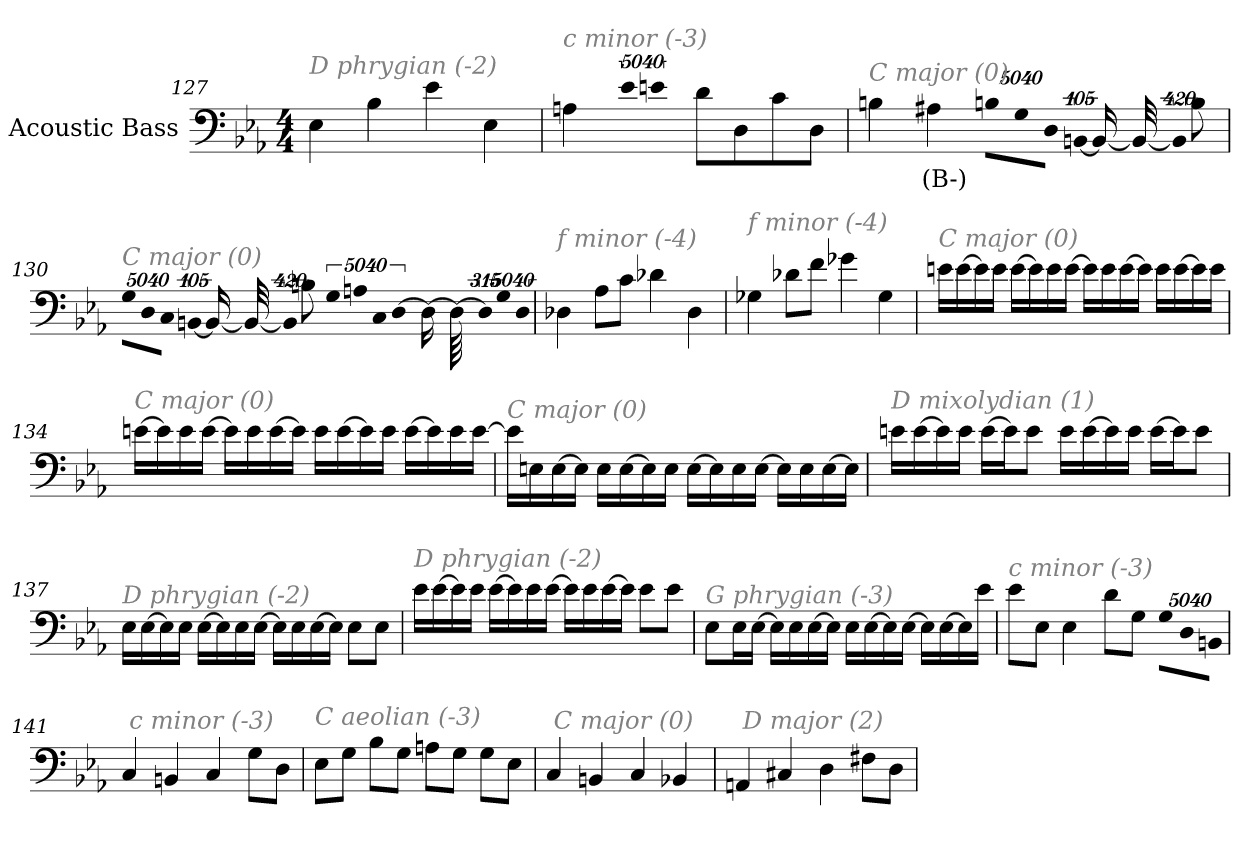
**kern	**text
*part1	*part1
*staff1	*staff1
*I"Acoustic Bass	*
*clefF4	*
*ITrd7c12	*
*k[b-e-a-]	*
*E-:	*
*M4/4	*
=127	=127
!LO:TX:i:color=#808080:t=D phrygian (-2)	!
4EE-	.
4BB-	.
4E-	.
4EE-	.
=128	=128
!LO:TX:i:color=#808080:t=c minor (-3)	!
4AAn	.
!LO:N:vis=8	!
40320%3347E-	.
!LO:N:vis=4	!
20160%3347En	.
8DL	.
8DD	.
8C	.
8DDJ	.
=129	=129
!LO:TX:i:color=#808080:t=C major (0)	!
4BBn	.
4AA#Xi	(B-)
!LO:N:vis=8	!
40320%3347BBnL	.
!LO:N:vis=8	!
40320%3347GG	.
!LO:N:vis=8	!
40320%3347DDJ	.
!LO:N:vis=1024	!
[13440%13BBBnL	.
16BBBL_	.
32BBBL_	.
!LO:N:vis=1024%31	!
13440%407BBBL]	.
8BBJ	.
=130	=130
!LO:TX:i:color=#808080:t=C major (0)	!
!LO:N:vis=8	!
40320%3347GGL	.
!LO:N:vis=8	!
40320%3347DD	.
!LO:N:vis=8	!
40320%3347CCJ	.
!LO:N:vis=1024	!
[13440%13BBBnL	.
16BBBL_	.
32BBBL_	.
!LO:N:vis=1024%31	!
13440%407BBBL]	.
8BBnJ	.
!LO:N:vis=8	!
40320%3347GGL	.
!LO:N:vis=8	!
40320%3347AAn	.
!LO:N:vis=8	!
40320%3347CCJ	.
!LO:N:vis=1024	!
[13440%13DDL	.
16DDL_	.
64DDL_	.
!LO:N:vis=256	!
20160%79DDL]	.
!LO:N:vis=8	!
40320%3347GG	.
!LO:N:vis=8	!
40320%3347DDJ	.
=131	=131
!LO:TX:i:color=#808080:t=f minor (-4)	!
4DD-X	.
8AA-L	.
8CJ	.
4D-X	.
4DD-	.
=132	=132
!LO:TX:i:color=#808080:t=f minor (-4)	!
4GG-X	.
8D-XL	.
8FJ	.
4G-X	.
4GG-	.
=133	=133
!LO:TX:i:color=#808080:t=C major (0)	!
16EnL	.
[16E	.
16E]	.
16EJ	.
[16EL	.
16E]	.
16E	.
[16EJ	.
16EL]	.
16E	.
[16E	.
16EJ]	.
16EL	.
[16E	.
16E]	.
16EJ	.
=134	=134
!LO:TX:i:color=#808080:t=C major (0)	!
[16EnL	.
16E]	.
16E	.
[16EJ	.
16EL]	.
16E	.
[16E	.
16EJ]	.
16EL	.
[16E	.
16E]	.
16EJ	.
[16EL	.
16E]	.
16E	.
[16EJ	.
=135	=135
!LO:TX:i:color=#808080:t=C major (0)	!
16EnL]	.
16EEn	.
[16EE	.
16EEJ]	.
16EEL	.
[16EE	.
16EE]	.
16EEJ	.
[16EEL	.
16EE]	.
16EE	.
[16EEJ	.
16EEL]	.
16EE	.
[16EE	.
16EEJ]	.
=136	=136
!LO:TX:i:color=#808080:t=D mixolydian (1)	!
16EnL	.
[16E	.
16E]	.
16EJ	.
[16EL	.
16E]	.
8EJ	.
16EL	.
[16E	.
16E]	.
16EJ	.
[16EL	.
16E]	.
8EJ	.
=137	=137
!LO:TX:i:color=#808080:t=D phrygian (-2)	!
16EE-L	.
[16EE-	.
16EE-]	.
16EE-J	.
[16EE-L	.
16EE-]	.
16EE-	.
[16EE-J	.
16EE-L]	.
16EE-	.
[16EE-	.
16EE-J]	.
8EE-L	.
8EE-J	.
=138	=138
!LO:TX:i:color=#808080:t=D phrygian (-2)	!
16E-L	.
[16E-	.
16E-]	.
16E-J	.
[16E-L	.
16E-]	.
16E-	.
[16E-J	.
16E-L]	.
16E-	.
[16E-	.
16E-J]	.
8E-L	.
8E-J	.
=139	=139
!LO:TX:i:color=#808080:t=G phrygian (-3)	!
8EE-L	.
16EE-	.
[16EE-J	.
16EE-L]	.
16EE-	.
[16EE-	.
16EE-J]	.
16EE-L	.
[16EE-	.
16EE-]	.
[16EE-J	.
16EE-L]	.
[16EE-	.
16EE-]	.
16E-J	.
=140	=140
!LO:TX:i:color=#808080:t=c minor (-3)	!
8E-L	.
8EE-J	.
4EE-	.
8DL	.
8GGJ	.
!LO:N:vis=8	!
40320%3347GGL	.
!LO:N:vis=8	!
40320%3347DD	.
!LO:N:vis=8	!
40320%3347BBBnJ	.
=141	=141
!LO:TX:i:color=#808080:t=c minor (-3)	!
4CC	.
4BBBn	.
4CC	.
8GGL	.
8DDJ	.
=142	=142
!LO:TX:i:color=#808080:t=C aeolian (-3)	!
8EE-L	.
8GGJ	.
8BB-L	.
8GGJ	.
8AAnL	.
8GGJ	.
8GGL	.
8EE-J	.
=143	=143
!LO:TX:i:color=#808080:t=C major (0)	!
4CC	.
4BBBn	.
4CC	.
4BBB-X	.
=144	=144
!LO:TX:i:color=#808080:t=D major (2)	!
4AAAn	.
4CC#X	.
4DD	.
8FF#XL	.
8DDJ	.
=	=
*-	*-
